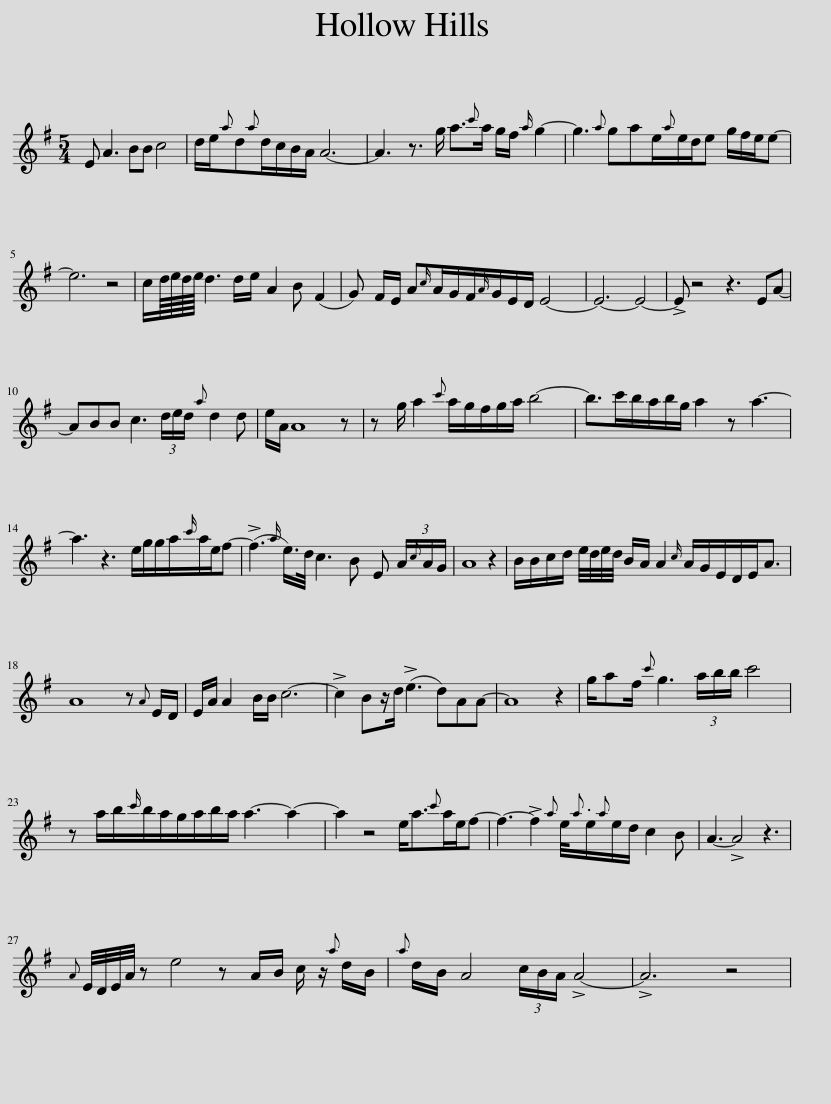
X:1
L:1/8
M:5/4
I:linebreak $
K:Emin
V:1 treble
V:1
 E A3 BB c4 | d/e/{a}d{a}d/c/B/A/ A6- | A3 z3/2 g/ a3/2{c'}a/ g/f/{a} g2- | g3{a} gae/{a}e/d/e g/f/e/e- |$ e6 z4 | %5
 c/d/8e/8d/8e/8 d3 d/e/ A2 B (F2 | G) F/E/ A{c}A/G/F/{A}G/E/D/ E4- | E6- E4- | !>!E z4 z3 EA- |$ ABB c3 (3d/e/d/{a} d2 d | %10
 e/A/ A8 z | z g/ a2{c'} a/g/f/g/a/ b4- | b>c'b/a/b/g/ a2 z a3- |$ a3 z3 e/g/g/a/{c'}a/e/f- | (!>!f3{a} e/>)d/ c3 B E (3A/{c}A/G/ | %15
 A8 z2 | B/B/c/d/ e/4d/4e/4d/4 B/A/ A2{c} A/G/E/D/E<A |$ A8 z{A} E/D/ | E/A/ A2 B/B/ c6- | !>!c2 Bz/d/ (!>!e3 d)AA- | %20
 A8 z2 | g/af/{c'} g3 (3a/b/b/ c'4 |$ z a/b/{c'}b/a/g/a/b/a/ a3- a2- | a2 z4 e<a{c'}a/e/f- | f3- !>!f2{a} e/4{a}e/{a}e/d/ c2 B | %25
 A3- !>!A4 z3 |${A} E/4D/4E/4A/4 z e4 z A/B/ c/ z/{a} d/B/ |{a} d/B/ A4 (3c/B/A/ !>!A4- | !>!A6 z4 | %29
